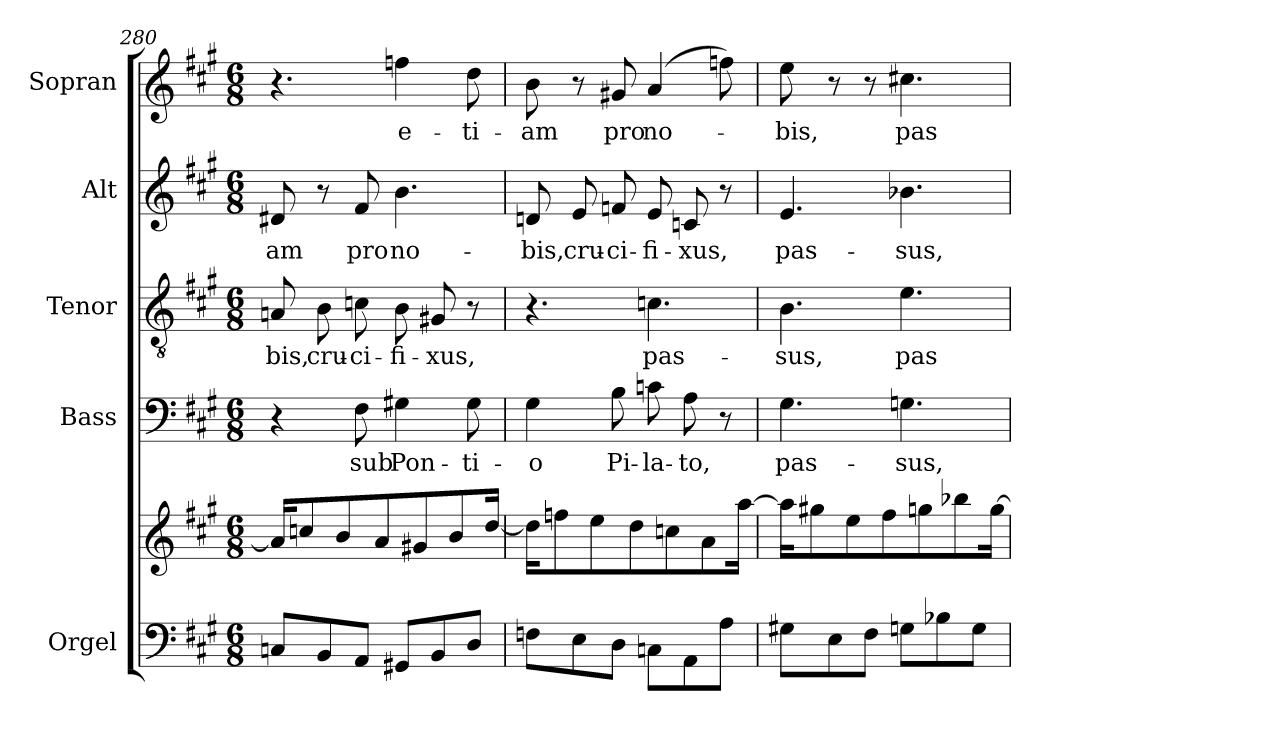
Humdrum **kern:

**kern	**kern	**kern	**text	**kern	**text	**kern	**text	**kern	**text
*part5	*part5	*part4	*part4	*part3	*part3	*part2	*part2	*part1	*part1
*staff6	*staff5	*staff4	*staff4	*staff3	*staff3	*staff2	*staff2	*staff1	*staff1
*I"Orgel	*	*I"Bass	*	*I"Tenor	*	*I"Alt	*	*I"Sopran	*
*I'Org.	*	*I'B.	*	*I'T.	*	*I'A.	*	*I'S.	*
*clefF4	*clefG2	*clefF4	*	*clefGv2	*	*clefG2	*	*clefG2	*
*k[f#c#g#]	*k[f#c#g#]	*k[f#c#g#]	*	*k[f#c#g#]	*	*k[f#c#g#]	*	*k[f#c#g#]	*
*A:	*A:	*A:	*	*A:	*	*A:	*	*A:	*
*M6/8	*M6/8	*M6/8	*	*M6/8	*	*M6/8	*	*M6/8	*
=280	=280	=280	=280	=280	=280	=280	=280	=280	=280
!	!	!	!	!	!LO:LY:b	!	!LO:LY:b	!	!
8Cn/L	16a/KL]	4r	.	8An/	-bis,	8d#X/	-am	4.r	.
.	8ccn/	.	.	.	.	.	.	.	.
!	!	!	!	!	!LO:LY:b	!	!	!	!
8BB/	.	.	.	8B\	cru-	8r	.	.	.
.	8b/	.	.	.	.	.	.	.	.
!	!	!	!LO:LY:b	!	!LO:LY:b	!	!LO:LY:b	!	!
8AA/J	.	8F#\	sub	8cn\	-ci-	8f#/	pro	.	.
.	8a/	.	.	.	.	.	.	.	.
!	!	!	!LO:LY:b	!	!LO:LY:b	!	!LO:LY:b	!	!LO:LY:b
8GG#X/L	.	4G#X\	Pon-	8B\	-fi-	4.b\	no-	4ffn\	e-
.	8g#X/	.	.	.	.	.	.	.	.
!	!	!	!	!	!LO:LY:b	!	!	!	!
8BB/	.	.	.	8G#X/	-xus,	.	.	.	.
.	8b/	.	.	.	.	.	.	.	.
!	!	!	!LO:LY:b	!	!	!	!	!	!LO:LY:b
8D/J	.	8G#\	-ti-	8r	.	.	.	8dd\	-ti-
.	[16dd/Jk	.	.	.	.	.	.	.	.
=281	=281	=281	=281	=281	=281	=281	=281	=281	=281
!	!	!	!LO:LY:b	!	!	!	!LO:LY:b	!	!LO:LY:b
8Fn\L	16dd\KL]	4G#\	-o	4.r	.	8dn/	-bis,	8b\	-am
.	8ffn\	.	.	.	.	.	.	.	.
!	!	!	!	!	!	!	!LO:LY:b	!	!
8E\	.	.	.	.	.	8e/	cru-	8r	.
.	8ee\	.	.	.	.	.	.	.	.
!	!	!	!LO:LY:b	!	!	!	!LO:LY:b	!	!LO:LY:b
8D\J	.	8B\	Pi-	.	.	8fn/	-ci-	8g#X/	pro
.	8dd\	.	.	.	.	.	.	.	.
!	!	!	!LO:LY:b	!	!LO:LY:b	!	!LO:LY:b	!	!LO:LY:b
8Cn\L	.	8cn\	-la-	4.cn\	pas-	8e/	-fi-	(4a/	no-
.	8ccn\	.	.	.	.	.	.	.	.
!	!	!	!LO:LY:b	!	!	!	!LO:LY:b	!	!
8AA\	.	8A\	-to,	.	.	8cn/	-xus,	.	.
.	8a\	.	.	.	.	.	.	.	.
8A\J	.	8r	.	.	.	8r	.	8ffn\)	.
.	[16aa\Jk	.	.	.	.	.	.	.	.
!!LO:PB:g=z
=282	=282	=282	=282	=282	=282	=282	=282	=282	=282
!	!	!	!LO:LY:b	!	!LO:LY:b	!	!LO:LY:b	!	!LO:LY:b
8G#X\L	16aa\KL]	4.G#\	pas-	4.B\	-sus,	4.e/	pas-	8ee\	-bis,
.	8gg#X\	.	.	.	.	.	.	.	.
8E\	.	.	.	.	.	.	.	8r	.
.	8ee\	.	.	.	.	.	.	.	.
8F#\J	.	.	.	.	.	.	.	8r	.
.	8ff#\	.	.	.	.	.	.	.	.
!	!	!	!LO:LY:b	!	!LO:LY:b	!	!LO:LY:b	!	!LO:LY:b
8Gn\L	.	4.Gn\	-sus,	4.e\	pas-	4.b-X\	-sus,	4.cc#X\	pas-
.	8ggn\	.	.	.	.	.	.	.	.
8B-X\	.	.	.	.	.	.	.	.	.
.	8bb-X\	.	.	.	.	.	.	.	.
8G\J	.	.	.	.	.	.	.	.	.
.	[16gg\Jk	.	.	.	.	.	.	.	.
=	=	=	=	=	=	=	=	=	=
*-	*-	*-	*-	*-	*-	*-	*-	*-	*-
